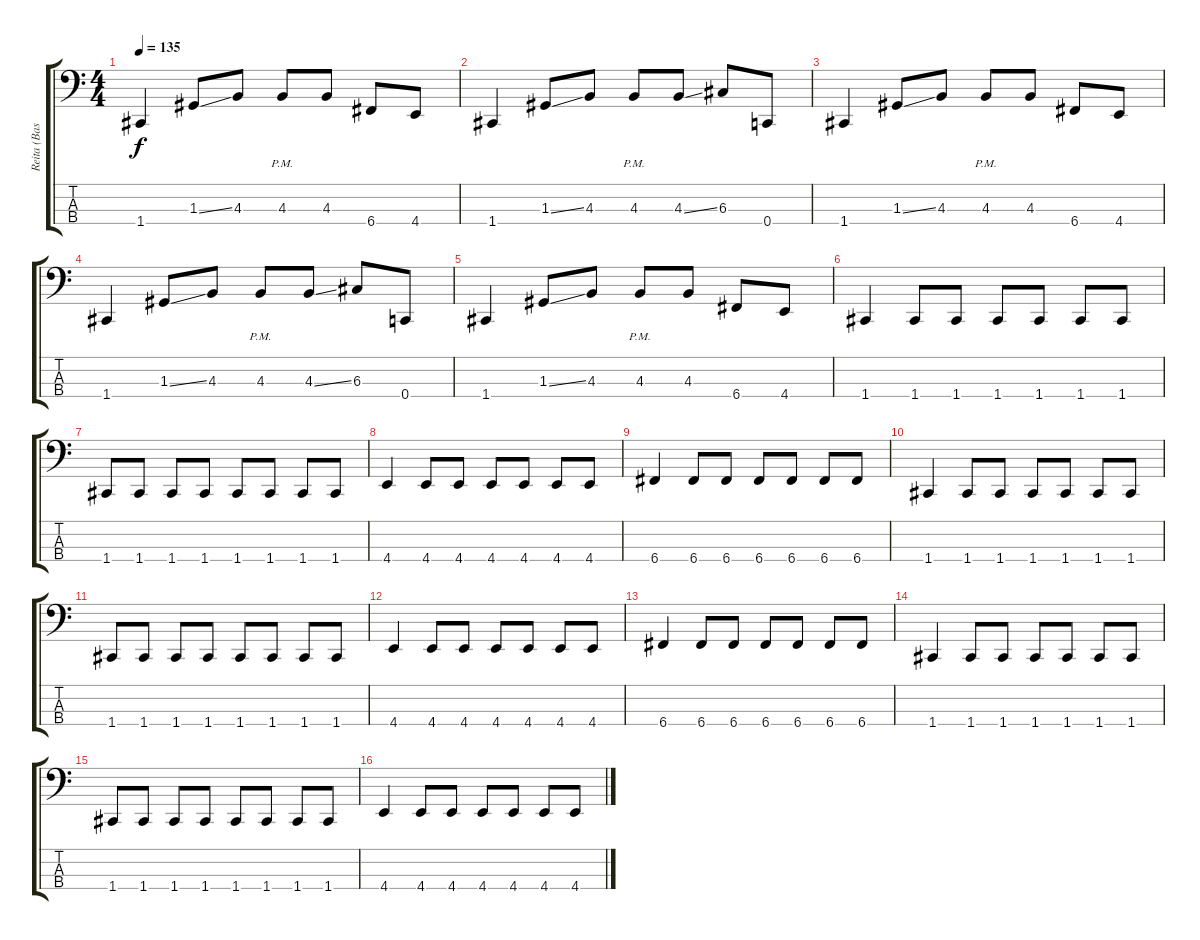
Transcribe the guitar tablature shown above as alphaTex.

\track ("Reita (Bass)" "Reita (Bas") {instrument electricbasspick}
\staff {score tabs}
\tuning (Gb2 C2 G1 C1) {hide}
\ts (4 4)
\tempo 135
\clef f4
\ks c
1.4.4{dy f} 1.3{ss}.8 4.3.8 4.3{pm}.8 4.3.8 6.4.8 4.4.8 |
1.4.4 1.3{ss}.8 4.3.8 4.3{pm}.8 4.3{ss}.8 6.3.8 0.4.8 |
1.4.4 1.3{ss}.8 4.3.8 4.3{pm}.8 4.3.8 6.4.8 4.4.8 |
1.4.4 1.3{ss}.8 4.3.8 4.3{pm}.8 4.3{ss}.8 6.3.8 0.4.8 |
1.4.4 1.3{ss}.8 4.3.8 4.3{pm}.8 4.3.8 6.4.8 4.4.8 |
1.4.4 1.4.8 1.4.8 1.4.8 1.4.8 1.4.8 1.4.8 |
1.4.8 1.4.8 1.4.8 1.4.8 1.4.8 1.4.8 1.4.8 1.4.8 |
4.4.4 4.4.8 4.4.8 4.4.8 4.4.8 4.4.8 4.4.8 |
6.4.4 6.4.8 6.4.8 6.4.8 6.4.8 6.4.8 6.4.8 |
1.4.4 1.4.8 1.4.8 1.4.8 1.4.8 1.4.8 1.4.8 |
1.4.8 1.4.8 1.4.8 1.4.8 1.4.8 1.4.8 1.4.8 1.4.8 |
4.4.4 4.4.8 4.4.8 4.4.8 4.4.8 4.4.8 4.4.8 |
6.4.4 6.4.8 6.4.8 6.4.8 6.4.8 6.4.8 6.4.8 |
1.4.4 1.4.8 1.4.8 1.4.8 1.4.8 1.4.8 1.4.8 |
1.4.8 1.4.8 1.4.8 1.4.8 1.4.8 1.4.8 1.4.8 1.4.8 |
4.4.4 4.4.8 4.4.8 4.4.8 4.4.8 4.4.8 4.4.8
